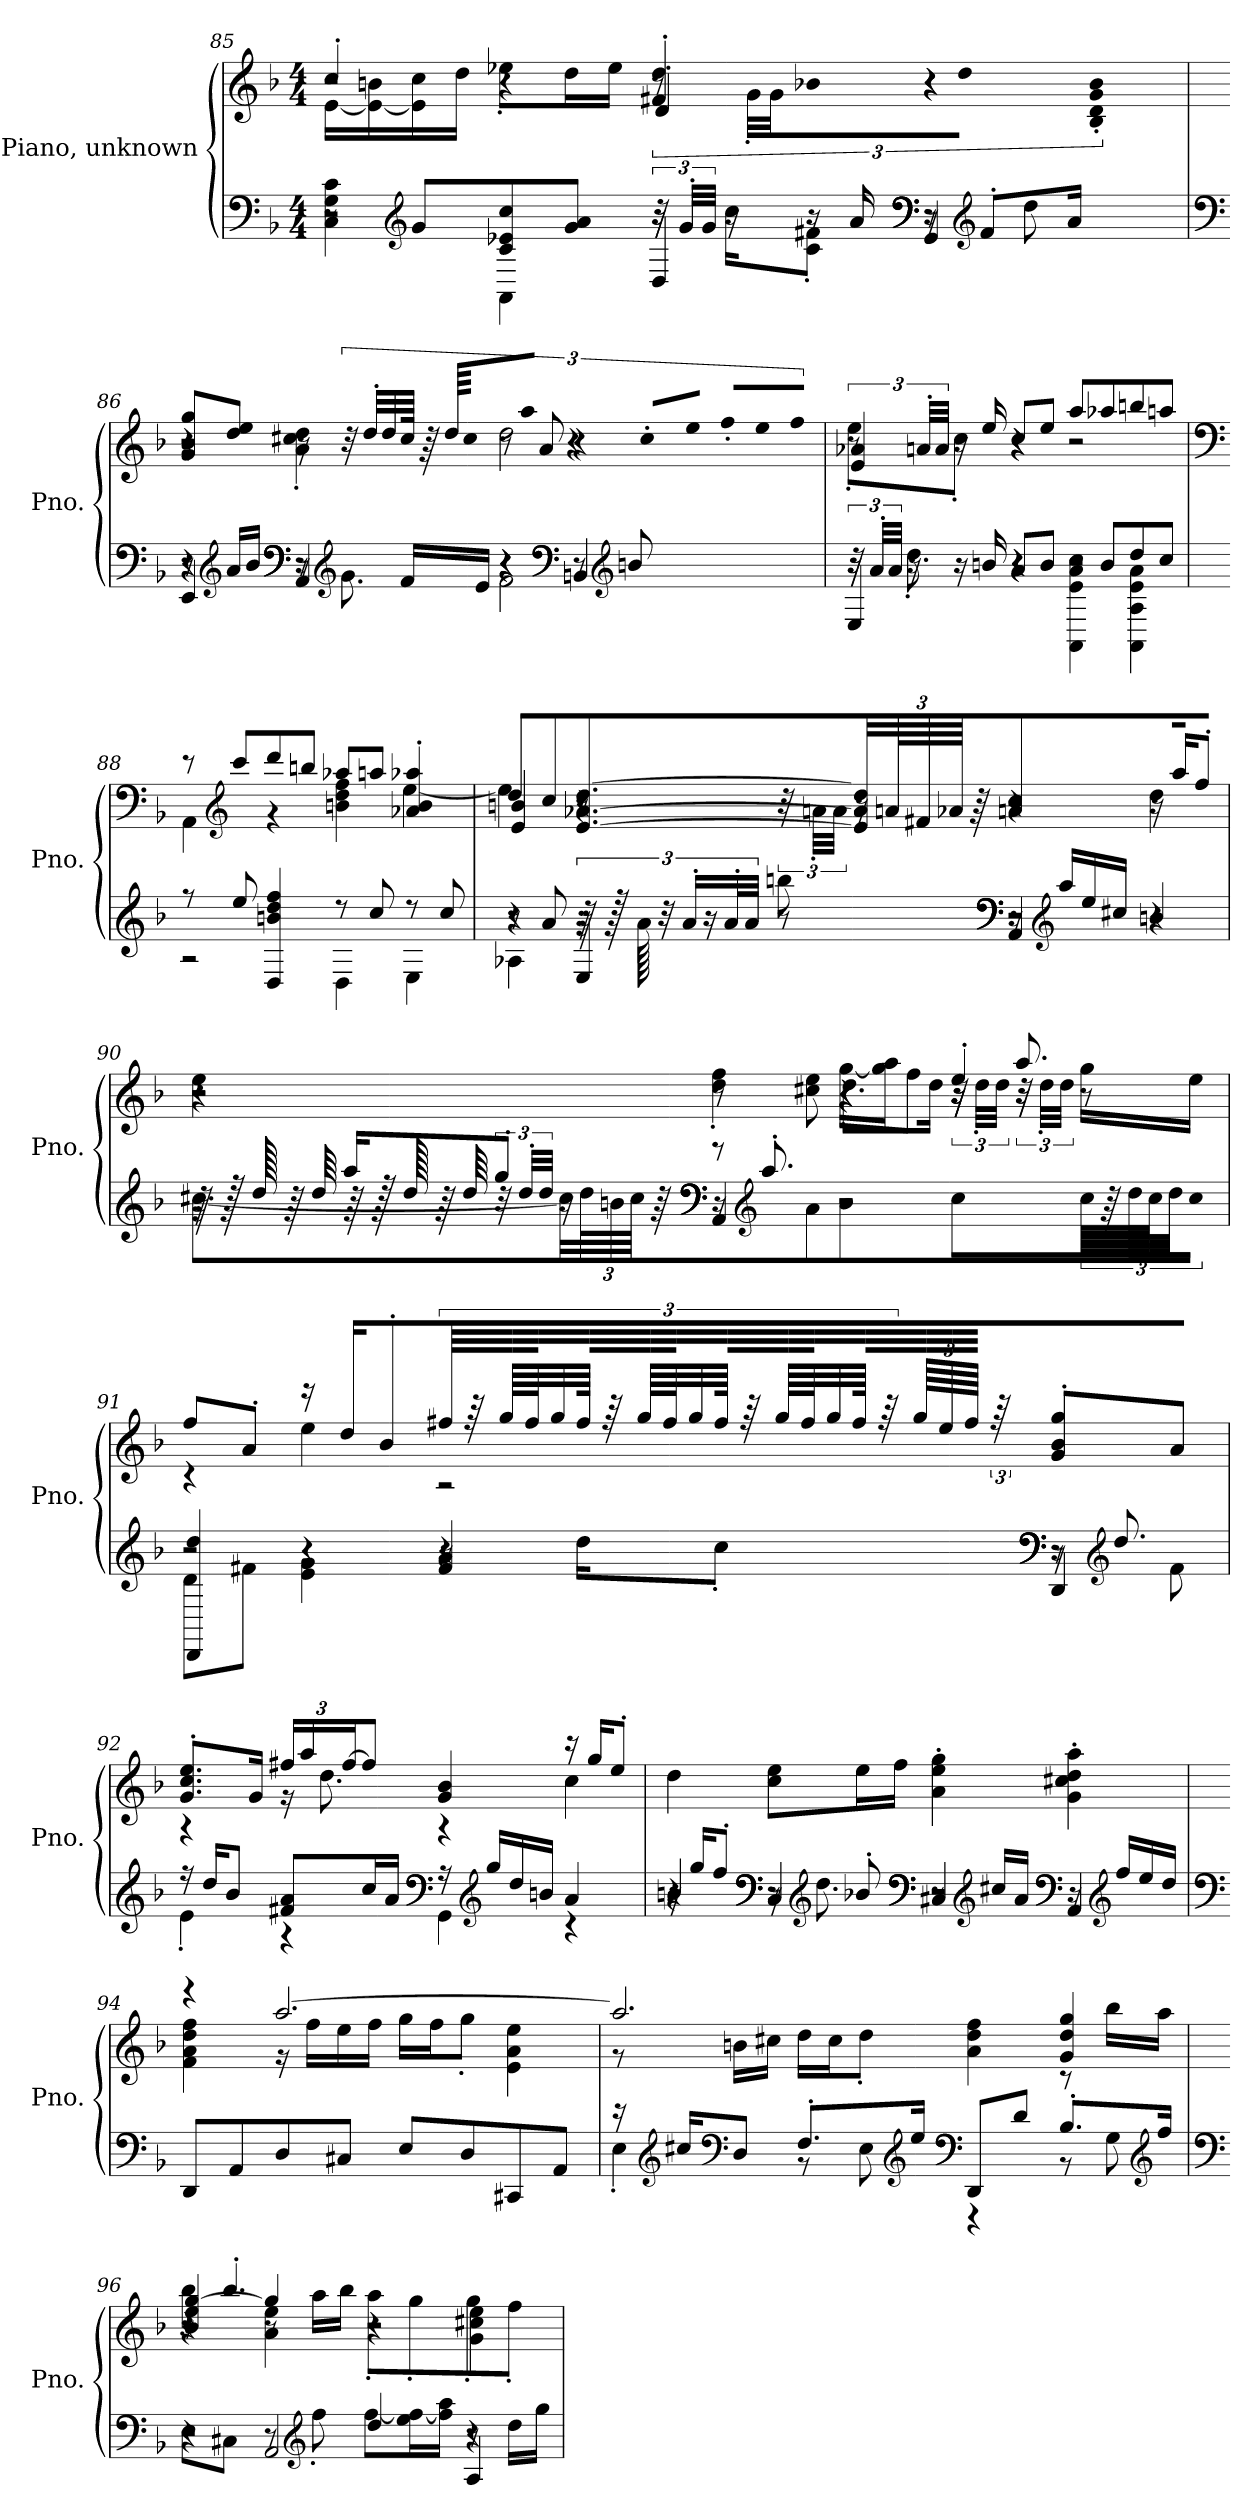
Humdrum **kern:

**kern	**kern
*part1	*part1
*staff2	*staff1
*I"Piano, unknown	*
*I'Pno.	*
!!LO:LB:g=z
*clefF4	*clefG2
*k[b-]	*k[b-]
*M4/4	*M4/4
=85	=85
*^	*^
*	*^	*	*^
8r	4C\ 4G\ 4c\	2r	4cc'/	[16e\LL	2r
.	.	.	.	16e\_ 16bn\	.
*clefG2	*	*	*	*	*
8g/L	.	.	.	16e\] 16cc\	.
.	.	.	.	16dd\JJ	.
8c/ 8e-X/ 8cc/	4AA\	.	4r	8ee-X'\L	.
8g/ 8a/J	.	.	.	16dd\L	.
.	.	.	.	16ee-\JJ	.
48r	16r	4D/	4f#X/' 4dd/'	12r	4d'/
48g'/LLL	.	.	.	.	.
48g/JJJ	.	.	.	.	.
16r	16cc\KL	.	.	.	.
.	.	.	.	48g'\LLL	.
.	.	.	.	48g\J	.
16r	8c\' 8f#X\'J	.	.	16b-X\	.
16a/	.	.	.	16dd\JJ	.
*clefF4	*	*	*	*	*
16r	8r	4GG/	4r	4B-\' 4d\' 4g\' 4b-\'	4r
*clefG2	*	*	*	*	*
8f#'/L	.	.	.	.	.
.	8dd\	.	.	.	.
16a/Jk	.	.	.	.	.
!!LO:PB:g=z	!!	!!
=86	=86	=86	=86	=86	=86
*clefF4	*	*	*	*	*
8r	4r	4EE/	8g/ 8b-/ 8gg/L	4r	2r
*clefG2	*	*	*	*	*
16a/LL	.	.	8dd/ 8ee/J	.	.
16b-/JJ	.	.	.	.	.
*clefF4	*	*	*	*	*
8r	16r	4AA/	16r	4a\' 4cc#X\' 4dd\'	.
*clefG2	*	*	*	*	*
.	8.g\	.	48r	.	.
.	.	.	48dd'/LLL	.	.
.	.	.	48dd/	.	.
16f/LL	.	.	96cc#/JJJk	.	.
.	.	.	96r	.	.
.	.	.	96dd/KLLL	.	.
.	.	.	32cc#/J	.	.
16e/JJ	.	.	16aa/JJ	.	.
4r	2f\	4r	16r	2dd\	8r
.	.	.	8cc#'/L	.	.
.	.	.	.	.	8a/
.	.	.	16ee/Jk	.	.
*clefF4	*	*	*	*	*
8r	.	4BBn/	8ff'/L	.	4r
*clefG2	*	*	*	*	*
8bn/	.	.	16ee/L	.	.
.	.	.	16ff/JJ	.	.
=87	=87	=87	=87	=87	=87
48r	16r	4E/	12r	8ee'\L	4e/ 4a-X/
48a'/LLL	.	.	.	.	.
48a/JJJ	.	.	.	.	.
16r	8.dd'\	.	.	.	.
.	.	.	48an'/LLL	.	.
.	.	.	48a/JJJ	.	.
16r	.	.	16r	8cc'\J	.
16bn/	.	.	16ee/	.	.
8a/L	4r	4r	8cc/L	4r	4r
8b/J	.	.	8ee/J	.	.
8r	4AA\ 4e\ 4a\ 4cc\	2r	8aa/L	2r	2r
8b/L	.	.	8aa-X/	.	.
8dd/	4AA\ 4A\ 4e\ 4a\	.	8bbn/	.	.
8cc/J	.	.	8aan/J	.	.
*v	*v	*v	*	*	*
*	*v	*v	*v
!!LO:LB:g=z
=88	=88
*	*clefF4
*^	*^
8r	2r	8r	4AA\
*	*	*clefG2	*
8ee/	.	8ccc/L	.
4D/ 4bn/ 4dd/ 4ff/	.	8ddd/	4r
.	.	8bbn/J	.
8r	4D\	8aa-X/L	4bn\ 4dd\ 4ff\
8cc/	.	8aan/J	.
8r	4E\	4a-X/' 4b/' 4aa-X/'	[4ee\
8cc/	.	.	.
!!LO:LB:g=z
=89	=89	=89	=89
*	*^	*	*^
8r	4A-X\	4r	8dd/L	4ee\]	4e/ 4bn/
8a/	.	.	8cc/	.	.
24r	64r	4E/	[8.e/ [8.a-X/ [8.dd/	8r	4r
.	128r	.	.	.	.
.	128a\	.	.	.	.
.	32r	.	.	.	.
24a'/LL	.	.	.	.	.
.	16r	.	.	.	.
48a'/L	.	.	.	.	.
48a/JJJ	.	.	.	.	.
8r	8bbn\	.	.	48r	.
.	.	.	.	48an'\LLL	.
.	.	.	.	48a\JJJ	.
*	*	*	*Xbrackettup	*	*
.	.	.	48e/] 48a-/] 48dd/]LL	16r	.
.	.	.	96an/L	.	.
*	*	*	*brackettup	*	*
.	.	.	96f#X/	.	.
.	.	.	96a-X/JJJJ	.	.
.	.	.	96r	.	.
*clefF4	*	*	*	*	*
16r	2r	4AA/	4an/ 4cc/	4r	2r
*clefG2	*	*	*	*	*
16aa/LL	.	.	.	.	.
16ee/	.	.	.	.	.
16cc#X/JJ	.	.	.	.	.
4bn/	.	4r	16r	4dd\	.
.	.	.	16aa/KL	.	.
.	.	.	8ff'/J	.	.
!!LO:LB:g=z
=90	=90	=90	=90	=90	=90
*	*	*	*	*	*^
64r	[8.cc#X\L	16r	2r	4ee\	2r	4r
128r	.	.	.	.	.	.
128dd/	.	.	.	.	.	.
64r	.	.	.	.	.	.
64dd/	.	.	.	.	.	.
64r	.	16aa/KL	.	.	.	.
128r	.	.	.	.	.	.
128dd/	.	.	.	.	.	.
64r	.	.	.	.	.	.
64dd/	.	.	.	.	.	.
48r	.	8gg'/J	.	.	.	.
48dd'/LLL	.	.	.	.	.	.
48dd/JJJ	.	.	.	.	.	.
*	*Xbrackettup	*	*	*	*	*
16r	48cc#\LL]	.	.	.	.	.
.	96dd\L	.	.	.	.	.
*	*brackettup	*	*	*	*	*
.	96bn\	.	.	.	.	.
.	96cc#\JJJJ	.	.	.	.	.
.	96r	.	.	.	.	.
*clefF4	*	*	*	*	*	*
16r	8r	4AA/	.	4dd\' 4ff\'	.	8r
*clefG2	*	*	*	*	*	*
8.aa'/	.	.	.	.	.	.
.	8a\	.	.	.	.	8cc#X\ 8ee\
2r	4b\	2r	4r	[16gg\LL	4r	8.dd'\L
.	.	.	.	16gg\] 16aa\J	.	.
.	.	.	.	8ff\J	.	.
.	.	.	.	.	.	16dd\Jk
.	8cc#\L	.	16r	16r	4ee'/	48r
.	.	.	.	.	.	48dd'\LLL
.	.	.	.	.	.	48dd\JJJ
.	.	.	8.aa/	48r	.	16r
.	.	.	.	48dd'\LLL	.	.
.	.	.	.	48dd\JJJ	.	.
.	96cc#\Jkkk	.	.	8r	.	16gg\LL
.	96r	.	.	.	.	.
.	96dd\LLLL	.	.	.	.	.
*	*Xbrackettup	*	*	*	*	*
.	96cc#\J	.	.	.	.	.
.	48dd\J	.	.	.	.	.
.	16cc#\JJ	.	.	.	.	16ee\JJ
*	*	*	*	*v	*v	*v
!!LO:LB:g=z
=91	=91	=91	=91	=91
2r	8d\L	4DD/ 4dd/	8ff/L	4r
.	8f#X\J	.	8a'/J	.
.	4e\ 4g\	4r	16r	4ee\
.	.	.	16dd/KL	.
.	.	.	8b-'/	.
4r	16r	4f#/ 4a/	96ff#X/Jkkk	2r
.	.	.	96r	.
.	.	.	96gg/LLLL	.
*	*	*	*Xbrackettup	*
.	.	.	96ff#/J	.
.	.	.	48gg/	.
*	*	*	*brackettup	*
.	16dd\KL	.	96ff#/JJJk	.
.	.	.	96r	.
.	.	.	96gg/LLLL	.
*	*	*	*Xbrackettup	*
.	.	.	96ff#/J	.
.	.	.	48gg/	.
*	*	*	*brackettup	*
.	8cc'\J	.	96ff#/JJJk	.
.	.	.	96r	.
.	.	.	96gg/LLLL	.
*	*	*	*Xbrackettup	*
.	.	.	96ff#/J	.
.	.	.	48gg/	.
*	*	*	*brackettup	*
.	.	.	96ff#/JJJk	.
.	.	.	96r	.
.	.	.	96gg/LLLL	.
.	.	.	96ee/	.
.	.	.	96ff#/JJJJ	.
.	.	.	96r	.
*clefF4	*	*	*	*
16r	8r	4DD/	8g/' 8b-/' 8gg/'L	.
*clefG2	*	*	*	*
8.dd/	.	.	.	.
.	8f#\	.	8a/J	.
*	*v	*v	*	*
!!LO:LB:g=z	!!
=92	=92	=92	=92
16r	4e'\	8.g/' 8.cc/' 8.ee/'L	4r
16dd/KL	.	.	.
8b-/J	.	.	.
.	.	16g/Jk	.
*	*	*Xbrackettup	*
8f#X/ 8a/L	4r	24ff#X/LL	16r
.	.	24aa/	.
.	.	.	8.dd\
.	.	[24ff#/J	.
16cc/L	.	8ff#/J]	.
16a/JJ	.	.	.
*clefF4	*	*	*
16r	4GG\	4g/ 4b-/	4r
*clefG2	*	*	*
16gg/LL	.	.	.
16dd/	.	.	.
16bn/JJ	.	.	.
4a/	4r	16r	4cc\
.	.	16gg/KL	.
.	.	8ee'/J	.
*	*	*v	*v
!!LO:PB:g=z
=93	=93	=93
*	*^	*
16r	4r	4bn/	4dd\
16gg/KL	.	.	.
8ff'/J	.	.	.
*clefF4	*	*	*
8r	16r	4C/	8cc\ 8ee\L
*clefG2	*	*	*
.	8.dd\	.	.
8b-X'/	.	.	16ee\L
.	.	.	16ff\JJ
*clefF4	*	*	*
8r	2r	4C#X/	4a\' 4ee\' 4gg\'
*clefG2	*	*	*
16cc#X/LL	.	.	.
16a/JJ	.	.	.
*clefF4	*	*	*
16r	.	4AA/	4g\' 4cc#X\' 4dd\' 4aa\'
*clefG2	*	*	*
16ff/LL	.	.	.
16ee/	.	.	.
16dd/JJ	.	.	.
*v	*v	*v	*
=94	=94
*clefF4	*
*	*^
8DD/L	4r	4f\ 4a\ 4dd\ 4ff\
8AA/	.	.
8D/	[2.aa/	16r
.	.	16ff\LL
8C#X/J	.	16ee\
.	.	16ff\JJ
8E/L	.	16gg\LL
.	.	16ff\J
8D/	.	8gg'\J
8CC#X/	.	4e\ 4a\ 4ee\
8AA/J	.	.
!!LO:LB:g=z	!!
=95	=95	=95
*^	*	*
16r	4E'\	2.aa/]	8r
*clefG2	*	*	*
16cc#X/KL	.	.	.
*clefF4	*	*	*
8D/J	.	.	16bn\LL
.	.	.	16cc#X\JJ
8.F'/L	8r	.	16dd\LL
.	.	.	16cc#\J
.	8E\	.	8dd'\J
*clefG2	*	*	*
16ee/Jk	.	.	.
*clefF4	*	*	*
8DD/L	4r	.	4a\ 4dd\ 4ff\
8d/J	.	.	.
8.B-'/L	8r	4g/ 4dd/ 4gg/	8r
.	8G\	.	16bb-\LL
*clefG2	*	*	*
16ff/Jk	.	.	16aa\JJ
*v	*v	*	*
*	*v	*v
=96	=96
*clefF4	*
*^	*^
*	*^	*	*^
*	*	*	*	*	*^
2r	8E\L	4r	8r	4bb-'\	4b-/ 4ee/ [4gg/	4r
.	8C#X\J	.	4.bb-'/	.	.	.
.	8r	2AA/	.	8r	4gg/]	4a\ 4ee\
*clefG2	*	*	*	*	*	*
.	8ff'\	.	.	16aa\LL	.	.
.	.	.	.	16bb-\JJ	.	.
4dd/	[8ff\L	.	2r	8aa'\L	2r	4r
.	16ee\ 16ff\_L	.	.	8gg'\	.	.
.	16ff\] 16aa\JJ	.	.	.	.	.
4r	8r	4A/	.	8gg'\	.	4g\ 4cc#X\ 4ee\
.	16dd\LL	.	.	8ff'\J	.	.
.	16gg\JJ	.	.	.	.	.
*v	*v	*v	*	*	*	*
*	*v	*v	*v	*v
=	=
*-	*-
